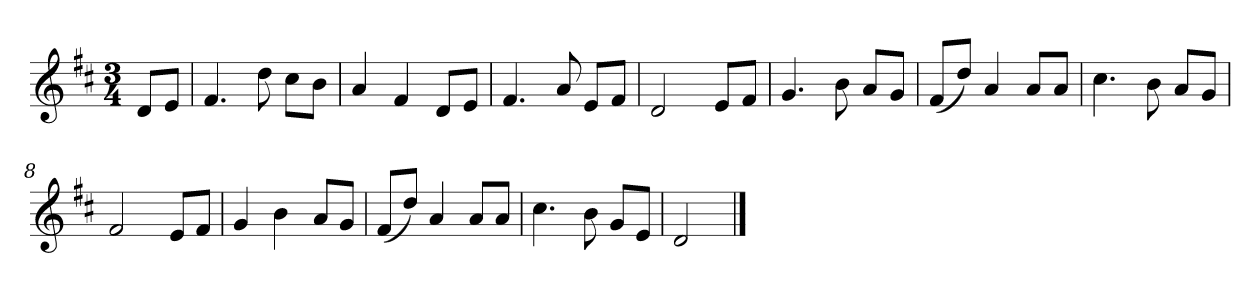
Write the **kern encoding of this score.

**kern
*part1
*staff1
*k[f#c#]
*M3/4
*MM120
=
8dL
8eJ
=1
4.f#
8dd
8cc#L
8bJ
=2
4a
4f#
8dL
8eJ
=3
4.f#
8a
8eL
8f#J
=4
2d
8eL
8f#J
=5
4.g
8b
8aL
8gJ
=6
(8f#L
8ddJ)
4a
8aL
8aJ
=7
4.cc#
8b
8aL
8gJ
=8
2f#
8eL
8f#J
=9
4g
4b
8aL
8gJ
=10
(8f#L
8ddJ)
4a
8aL
8aJ
=11
4.cc#
8b
8gL
8eJ
=12
2d
==
*-
